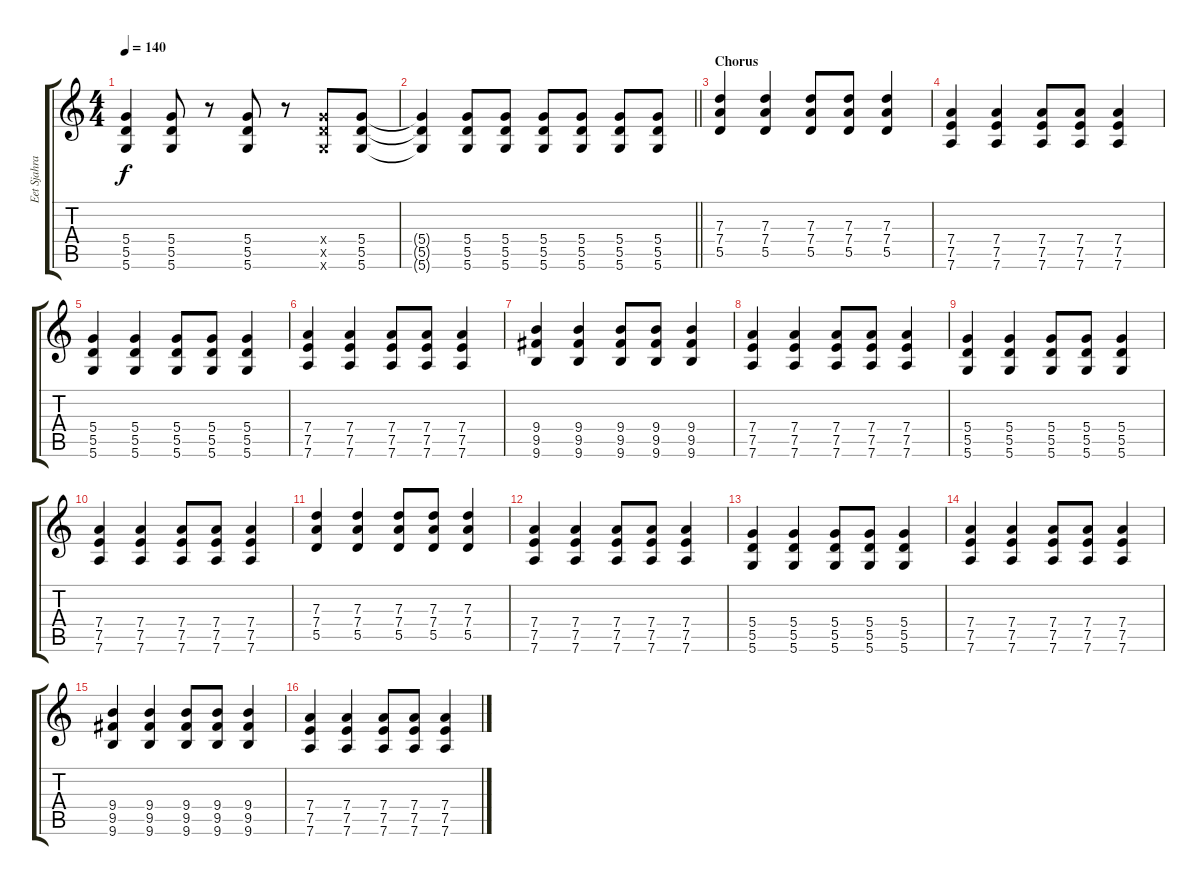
\track ("Eet Sjahraine" "Eet Sjahra") {instrument overdrivenguitar}
\staff {score tabs}
\tuning (E4 B3 G3 D3 A2 D2) {hide}
\ts (4 4)
\tempo 140
\clef g2
\ks c
(5.4{t} 5.5{t} 5.6{t}).4{dy f} (5.4 5.5 5.6).8 r.8 (5.4 5.5 5.6).8 r.8 (5.4{x} 5.5{x} 5.6{x}).8 (5.4 5.5 5.6).8 |
\barLineRight lightlight
(5.4{t} 5.5{t} 5.6{t}).4 (5.4 5.5 5.6).8 (5.4 5.5 5.6).8 (5.4 5.5 5.6).8 (5.4 5.5 5.6).8 (5.4 5.5 5.6).8 (5.4 5.5 5.6).8 |
\section ("" "Chorus")
(7.3 7.4 5.5).4 (7.3 7.4 5.5).4 (7.3 7.4 5.5).8 (7.3 7.4 5.5).8 (7.3 7.4 5.5).4 |
(7.4 7.5 7.6).4 (7.4 7.5 7.6).4 (7.4 7.5 7.6).8 (7.4 7.5 7.6).8 (7.4 7.5 7.6).4 |
(5.4 5.5 5.6).4 (5.4 5.5 5.6).4 (5.4 5.5 5.6).8 (5.4 5.5 5.6).8 (5.4 5.5 5.6).4 |
(7.4 7.5 7.6).4 (7.4 7.5 7.6).4 (7.4 7.5 7.6).8 (7.4 7.5 7.6).8 (7.4 7.5 7.6).4 |
(9.4 9.5 9.6).4 (9.4 9.5 9.6).4 (9.4 9.5 9.6).8 (9.4 9.5 9.6).8 (9.4 9.5 9.6).4 |
(7.4 7.5 7.6).4 (7.4 7.5 7.6).4 (7.4 7.5 7.6).8 (7.4 7.5 7.6).8 (7.4 7.5 7.6).4 |
(5.4 5.5 5.6).4 (5.4 5.5 5.6).4 (5.4 5.5 5.6).8 (5.4 5.5 5.6).8 (5.4 5.5 5.6).4 |
(7.4 7.5 7.6).4 (7.4 7.5 7.6).4 (7.4 7.5 7.6).8 (7.4 7.5 7.6).8 (7.4 7.5 7.6).4 |
(7.3 7.4 5.5).4 (7.3 7.4 5.5).4 (7.3 7.4 5.5).8 (7.3 7.4 5.5).8 (7.3 7.4 5.5).4 |
(7.4 7.5 7.6).4 (7.4 7.5 7.6).4 (7.4 7.5 7.6).8 (7.4 7.5 7.6).8 (7.4 7.5 7.6).4 |
(5.4 5.5 5.6).4 (5.4 5.5 5.6).4 (5.4 5.5 5.6).8 (5.4 5.5 5.6).8 (5.4 5.5 5.6).4 |
(7.4 7.5 7.6).4 (7.4 7.5 7.6).4 (7.4 7.5 7.6).8 (7.4 7.5 7.6).8 (7.4 7.5 7.6).4 |
(9.4 9.5 9.6).4 (9.4 9.5 9.6).4 (9.4 9.5 9.6).8 (9.4 9.5 9.6).8 (9.4 9.5 9.6).4 |
(7.4 7.5 7.6).4 (7.4 7.5 7.6).4 (7.4 7.5 7.6).8 (7.4 7.5 7.6).8 (7.4 7.5 7.6).4
